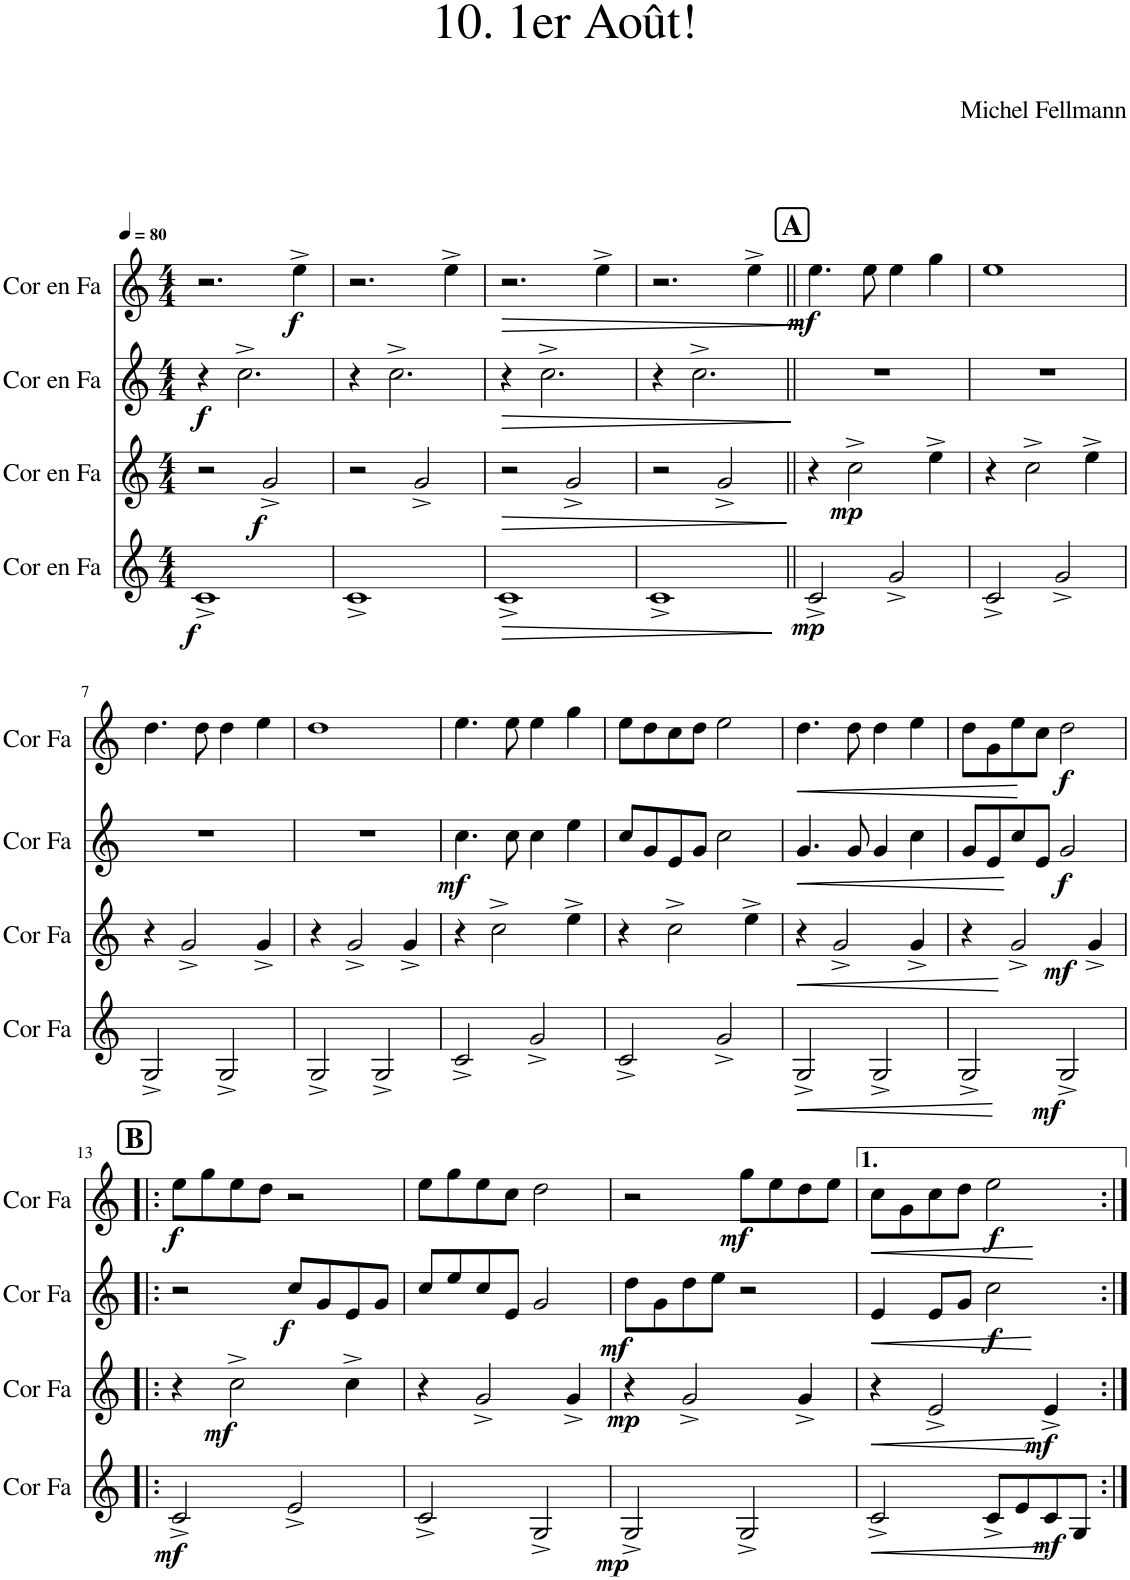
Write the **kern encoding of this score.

**kern	**dynam	**kern	**dynam	**kern	**dynam	**kern	**dynam
*part4	*part4	*part3	*part3	*part2	*part2	*part1	*part1
*staff4	*staff4	*staff3	*staff3	*staff2	*staff2	*staff1	*staff1
*I"Cor en Fa	*	*I"Cor en Fa	*	*I"Cor en Fa	*	*I"Cor en Fa	*
*I'Cor Fa	*	*I'Cor Fa	*	*I'Cor Fa	*	*I'Cor Fa	*
*clefG2	*	*clefG2	*	*clefG2	*	*clefG2	*
*Trd4c7	*	*Trd4c7	*	*Trd4c7	*	*Trd4c7	*
*k[]	*	*k[]	*	*k[]	*	*k[]	*
*M4/4	*	*M4/4	*	*M4/4	*	*M4/4	*
*MM80	*	*MM80	*	*MM80	*	*MM80	*
=1	=1	=1	=1	=1	=1	=1	=1
!	!LO:DY:b	!	!	!	!LO:DY:b	!	!
1c^	f	2r	.	4r	f	2.r	.
.	.	.	.	2.cc^\	.	.	.
!	!	!	!LO:DY:b	!	!	!	!
.	.	2g^/	f	.	.	.	.
!	!	!	!	!	!	!	!LO:DY:b
.	.	.	.	.	.	4ee^\	f
=2	=2	=2	=2	=2	=2	=2	=2
1c^	.	2r	.	4r	.	2.r	.
.	.	.	.	2.cc^\	.	.	.
.	.	2g^/	.	.	.	.	.
.	.	.	.	.	.	4ee^\	.
=3	=3	=3	=3	=3	=3	=3	=3
!	!LO:HP:b	!	!LO:HP:b	!	!LO:HP:b	!	!LO:HP:b
1c^	>	2r	>	4r	>	2.r	>
.	.	.	.	2.cc^\	.	.	.
.	.	2g^/	.	.	.	.	.
.	.	.	.	.	.	4ee^\	.
.	]	.	]	.	]	.	]
=4	=4	=4	=4	=4	=4	=4	=4
1c^	.	2r	.	4r	.	2.r	.
.	.	.	.	2.cc^\	.	.	.
.	.	2g^/	.	.	.	.	.
.	.	.	.	.	.	4ee^\	.
!!LO:REH:place=s1:a:B:cj:fs=14:t=A
=5||	=5||	=5||	=5||	=5||	=5||	=5||	=5||
!	!LO:DY:b	!	!	!	!	!	!LO:DY:b
2c^/	mp	4r	.	1r	.	4.ee\	mf
!	!	!	!LO:DY:b	!	!	!	!
.	.	2cc^\	mp	.	.	.	.
.	.	.	.	.	.	8ee\	.
2g^/	.	.	.	.	.	4ee\	.
.	.	4ee^\	.	.	.	4gg\	.
=6	=6	=6	=6	=6	=6	=6	=6
2c^/	.	4r	.	1r	.	1ee	.
.	.	2cc^\	.	.	.	.	.
2g^/	.	.	.	.	.	.	.
.	.	4ee^\	.	.	.	.	.
!!LO:LB:g=z
=7	=7	=7	=7	=7	=7	=7	=7
2G^/	.	4r	.	1r	.	4.dd\	.
.	.	2g^/	.	.	.	.	.
.	.	.	.	.	.	8dd\	.
2G^/	.	.	.	.	.	4dd\	.
.	.	4g^/	.	.	.	4ee\	.
=8	=8	=8	=8	=8	=8	=8	=8
2G^/	.	4r	.	1r	.	1dd	.
.	.	2g^/	.	.	.	.	.
2G^/	.	.	.	.	.	.	.
.	.	4g^/	.	.	.	.	.
=9	=9	=9	=9	=9	=9	=9	=9
!	!	!	!	!	!LO:DY:b	!	!
2c^/	.	4r	.	4.cc\	mf	4.ee\	.
.	.	2cc^\	.	.	.	.	.
.	.	.	.	8cc\	.	8ee\	.
2g^/	.	.	.	4cc\	.	4ee\	.
.	.	4ee^\	.	4ee\	.	4gg\	.
=10	=10	=10	=10	=10	=10	=10	=10
2c^/	.	4r	.	8cc/L	.	8ee\L	.
.	.	.	.	8g/	.	8dd\	.
.	.	2cc^\	.	8e/	.	8cc\	.
.	.	.	.	8g/J	.	8dd\J	.
2g^/	.	.	.	2cc\	.	2ee\	.
.	.	4ee^\	.	.	.	.	.
=11	=11	=11	=11	=11	=11	=11	=11
!	!LO:HP:b	!	!LO:HP:b	!	!LO:HP:b	!	!LO:HP:b
2G^/	<	4r	<	4.g/	<	4.dd\	<
.	.	2g^/	.	.	.	.	.
.	.	.	.	8g/	.	8dd\	.
2G^/	.	.	.	4g/	.	4dd\	.
.	.	4g^/	.	4cc\	.	4ee\	.
.	[	.	[	.	[	.	[
=12	=12	=12	=12	=12	=12	=12	=12
2G^/	.	4r	.	8g/L	.	8dd\L	.
.	.	.	.	8e/	.	8g\	.
.	.	2g^/	.	8cc/	.	8ee\	.
.	.	.	.	8e/J	.	8cc\J	.
!	!LO:DY:b	!	!	!	!LO:DY:b	!	!LO:DY:b
2G^/	mf	.	.	2g/	f	2dd\	f
!	!	!	!LO:DY:b	!	!	!	!
.	.	4g^/	mf	.	.	.	.
!!LO:LB:g=z
!!LO:REH:place=s1:a:B:cj:fs=14:t=B
=13!|:	=13!|:	=13!|:	=13!|:	=13!|:	=13!|:	=13!|:	=13!|:
!	!LO:DY:b	!	!	!	!	!	!LO:DY:b
2c^/	mf	4r	.	2r	.	8ee\L	f
.	.	.	.	.	.	8gg\	.
!	!	!	!LO:DY:b	!	!	!	!
.	.	2cc^\	mf	.	.	8ee\	.
.	.	.	.	.	.	8dd\J	.
!	!	!	!	!	!LO:DY:b	!	!
2e^/	.	.	.	8cc/L	f	2r	.
.	.	.	.	8g/	.	.	.
.	.	4cc^\	.	8e/	.	.	.
.	.	.	.	8g/J	.	.	.
=14	=14	=14	=14	=14	=14	=14	=14
2c^/	.	4r	.	8cc/L	.	8ee\L	.
.	.	.	.	8ee/	.	8gg\	.
.	.	2g^/	.	8cc/	.	8ee\	.
.	.	.	.	8e/J	.	8cc\J	.
2G^/	.	.	.	2g/	.	2dd\	.
.	.	4g^/	.	.	.	.	.
=15	=15	=15	=15	=15	=15	=15	=15
!	!LO:DY:b	!	!LO:DY:b	!	!LO:DY:b	!	!
2G^/	mp	4r	mp	8dd\L	mf	2r	.
.	.	.	.	8g\	.	.	.
.	.	2g^/	.	8dd\	.	.	.
.	.	.	.	8ee\J	.	.	.
!	!	!	!	!	!	!	!LO:DY:b
2G^/	.	.	.	2r	.	8gg\L	mf
.	.	.	.	.	.	8ee\	.
.	.	4g^/	.	.	.	8dd\	.
.	.	.	.	.	.	8ee\J	.
=16	=16	=16	=16	=16	=16	=16	=16
!	!LO:HP:b	!	!LO:HP:b	!	!LO:HP:b	!	!LO:HP:b
2c^/	<	4r	<	4e/	<	8cc\L	<
.	.	.	.	.	.	8g\	.
.	.	2e^/	.	8e/L	.	8cc\	.
.	.	.	.	8g/J	.	8dd\J	.
!	!	!	!	!	!LO:DY:b	!	!LO:DY:b
8c^/L	.	.	.	2cc\	f	2ee\	f
8e/	.	.	.	.	.	.	.
!	!LO:DY:b	!	!LO:DY:b	!	!	!	!
8c/	mf	4e^/	mf	.	.	.	.
8G/J	.	.	.	.	.	.	.
.	[	.	[	.	[	.	[
=:|!	=:|!	=:|!	=:|!	=:|!	=:|!	=:|!	=:|!
*-	*-	*-	*-	*-	*-	*-	*-
